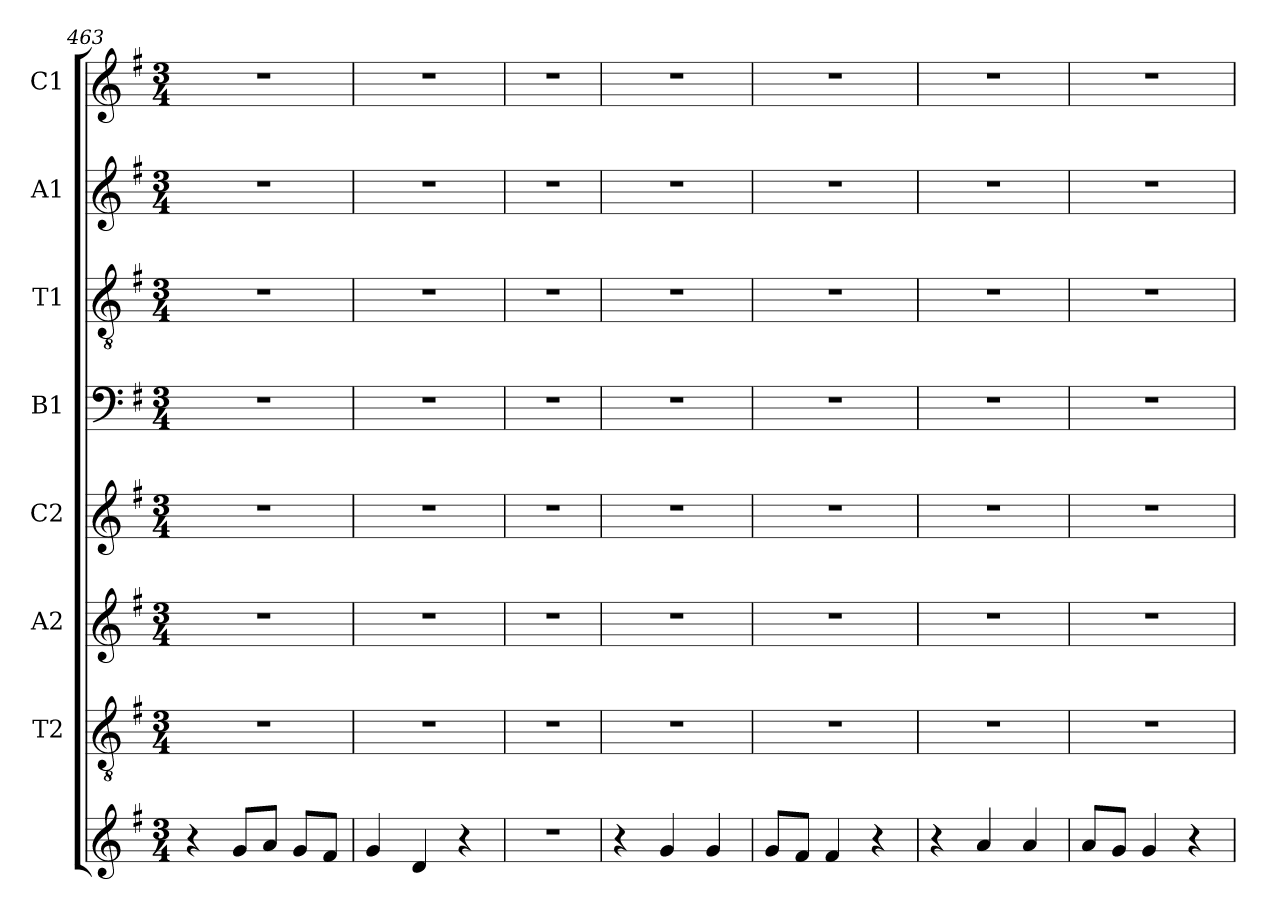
**kern	**kern	**kern	**kern	**kern	**kern	**kern	**kern
*part8	*part7	*part6	*part5	*part4	*part3	*part2	*part1
*staff8	*staff7	*staff6	*staff5	*staff4	*staff3	*staff2	*staff1
*	*I"T2	*I"A2	*I"C2	*I"B1	*I"T1	*I"A1	*I"C1
*	*I'T2	*I'A2	*I'C2	*I'B1	*I'T1	*I'A1	*I'C1
*clefG2	*clefGv2	*clefG2	*clefG2	*clefF4	*clefGv2	*clefG2	*clefG2
*k[f#]	*k[f#]	*k[f#]	*k[f#]	*k[f#]	*k[f#]	*k[f#]	*k[f#]
*G:	*G:	*G:	*G:	*G:	*G:	*G:	*G:
*M3/4	*M3/4	*M3/4	*M3/4	*M3/4	*M3/4	*M3/4	*M3/4
=463	=463	=463	=463	=463	=463	=463	=463
4r	2.r	2.r	2.r	2.r	2.r	2.r	2.r
8g/L	.	.	.	.	.	.	.
8a/J	.	.	.	.	.	.	.
8g/L	.	.	.	.	.	.	.
8f#/J	.	.	.	.	.	.	.
=464	=464	=464	=464	=464	=464	=464	=464
4g/	2.r	2.r	2.r	2.r	2.r	2.r	2.r
4d/	.	.	.	.	.	.	.
4r	.	.	.	.	.	.	.
=465	=465	=465	=465	=465	=465	=465	=465
!LO:N:vis=1	!	!	!	!	!	!	!
2.r	2.r	2.r	2.r	2.r	2.r	2.r	2.r
=466	=466	=466	=466	=466	=466	=466	=466
4r	2.r	2.r	2.r	2.r	2.r	2.r	2.r
4g/	.	.	.	.	.	.	.
4g/	.	.	.	.	.	.	.
=467	=467	=467	=467	=467	=467	=467	=467
8g/L	2.r	2.r	2.r	2.r	2.r	2.r	2.r
8f#/J	.	.	.	.	.	.	.
4f#/	.	.	.	.	.	.	.
4r	.	.	.	.	.	.	.
!!LO:LB:g=z
=468	=468	=468	=468	=468	=468	=468	=468
4r	2.r	2.r	2.r	2.r	2.r	2.r	2.r
4a/	.	.	.	.	.	.	.
4a/	.	.	.	.	.	.	.
=469	=469	=469	=469	=469	=469	=469	=469
8a/L	2.r	2.r	2.r	2.r	2.r	2.r	2.r
8g/J	.	.	.	.	.	.	.
4g/	.	.	.	.	.	.	.
4r	.	.	.	.	.	.	.
=	=	=	=	=	=	=	=
*-	*-	*-	*-	*-	*-	*-	*-
